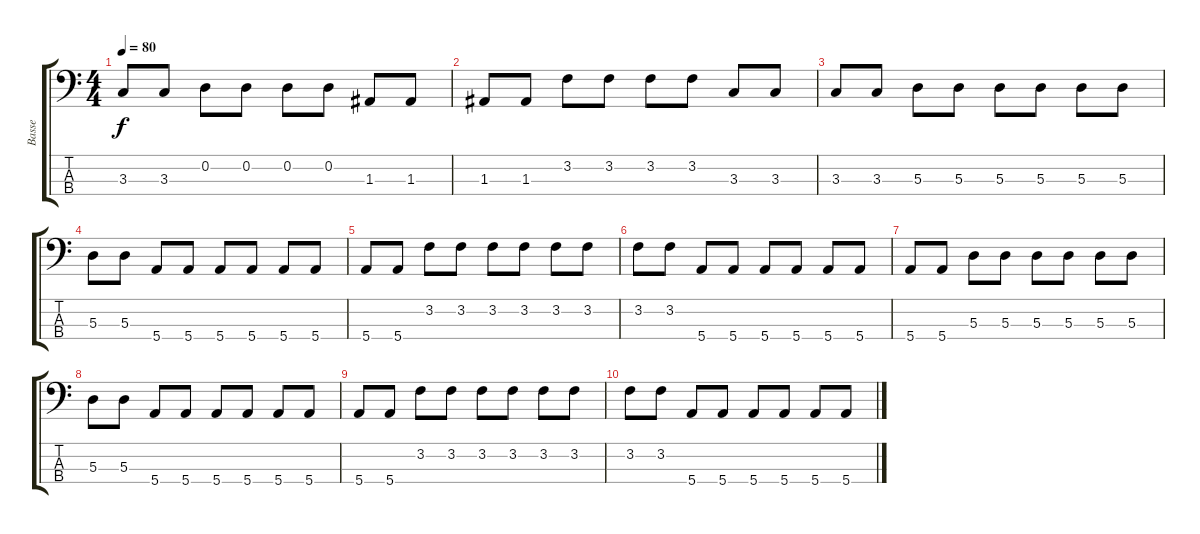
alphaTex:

\track ("Basse" "Basse") {instrument acousticguitarnylon}
\staff {score tabs}
\tuning (G2 D2 A1 E1) {hide}
\ts (4 4)
\tempo 80
\clef f4
\ks c
3.3.8{dy f} 3.3.8 0.2.8 0.2.8 0.2.8 0.2.8 1.3.8 1.3.8 |
1.3.8 1.3.8 3.2.8 3.2.8 3.2.8 3.2.8 3.3.8 3.3.8 |
3.3.8 3.3.8 5.3.8 5.3.8 5.3.8 5.3.8 5.3.8 5.3.8 |
5.3.8 5.3.8 5.4.8 5.4.8 5.4.8 5.4.8 5.4.8 5.4.8 |
5.4.8 5.4.8 3.2.8 3.2.8 3.2.8 3.2.8 3.2.8 3.2.8 |
3.2.8 3.2.8 5.4.8 5.4.8 5.4.8 5.4.8 5.4.8 5.4.8 |
5.4.8 5.4.8 5.3.8 5.3.8 5.3.8 5.3.8 5.3.8 5.3.8 |
5.3.8 5.3.8 5.4.8 5.4.8 5.4.8 5.4.8 5.4.8 5.4.8 |
5.4.8 5.4.8 3.2.8 3.2.8 3.2.8 3.2.8 3.2.8 3.2.8 |
3.2.8 3.2.8 5.4.8 5.4.8 5.4.8 5.4.8 5.4.8 5.4.8
